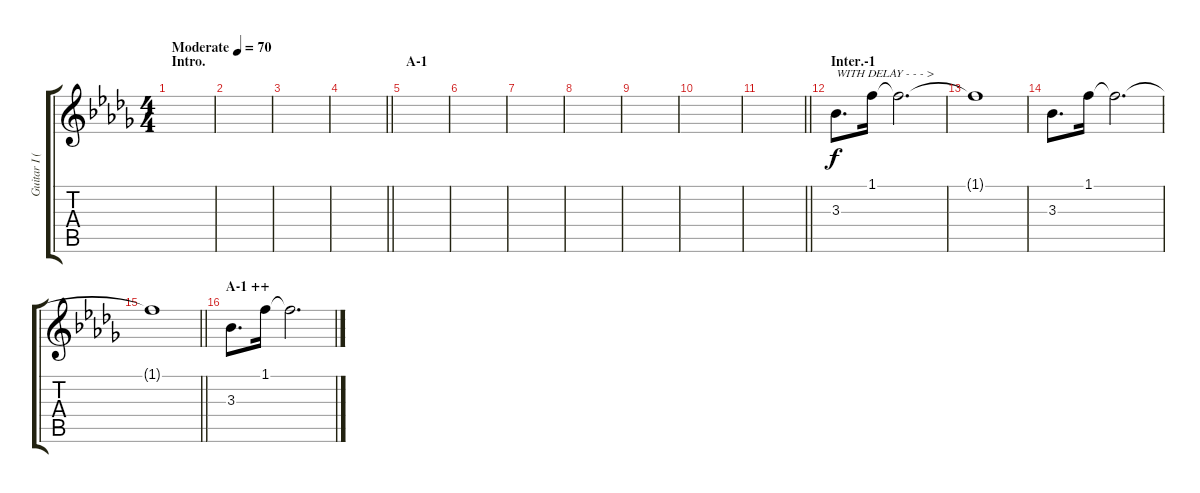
\track ("Guitar I (Nakano Azusa)" "Guitar I (") {instrument overdrivenguitar}
\staff {score tabs}
\tuning (E4 B3 G3 D3 A2 E2) {hide}
\ts (4 4)
\section ("" "Intro.")
\tempo (70 "Moderate")
\clef g2
\ks db
|
|
|
\barLineRight lightlight
|
\section ("" "A-1")
|
|
|
|
|
|
\barLineRight lightlight
|
\section ("" "Inter.-1")
3.3.8{d txt "WITH DELAY - - - >"} 1.1.16 1.1{t}.2{d} |
1.1{t}.1 |
3.3.8{d} 1.1.16 1.1{t}.2{d} |
\barLineRight lightlight
1.1{t}.1 |
\section ("" "A-1 ++")
3.3.8{d} 1.1.16 1.1{t}.2{d}
